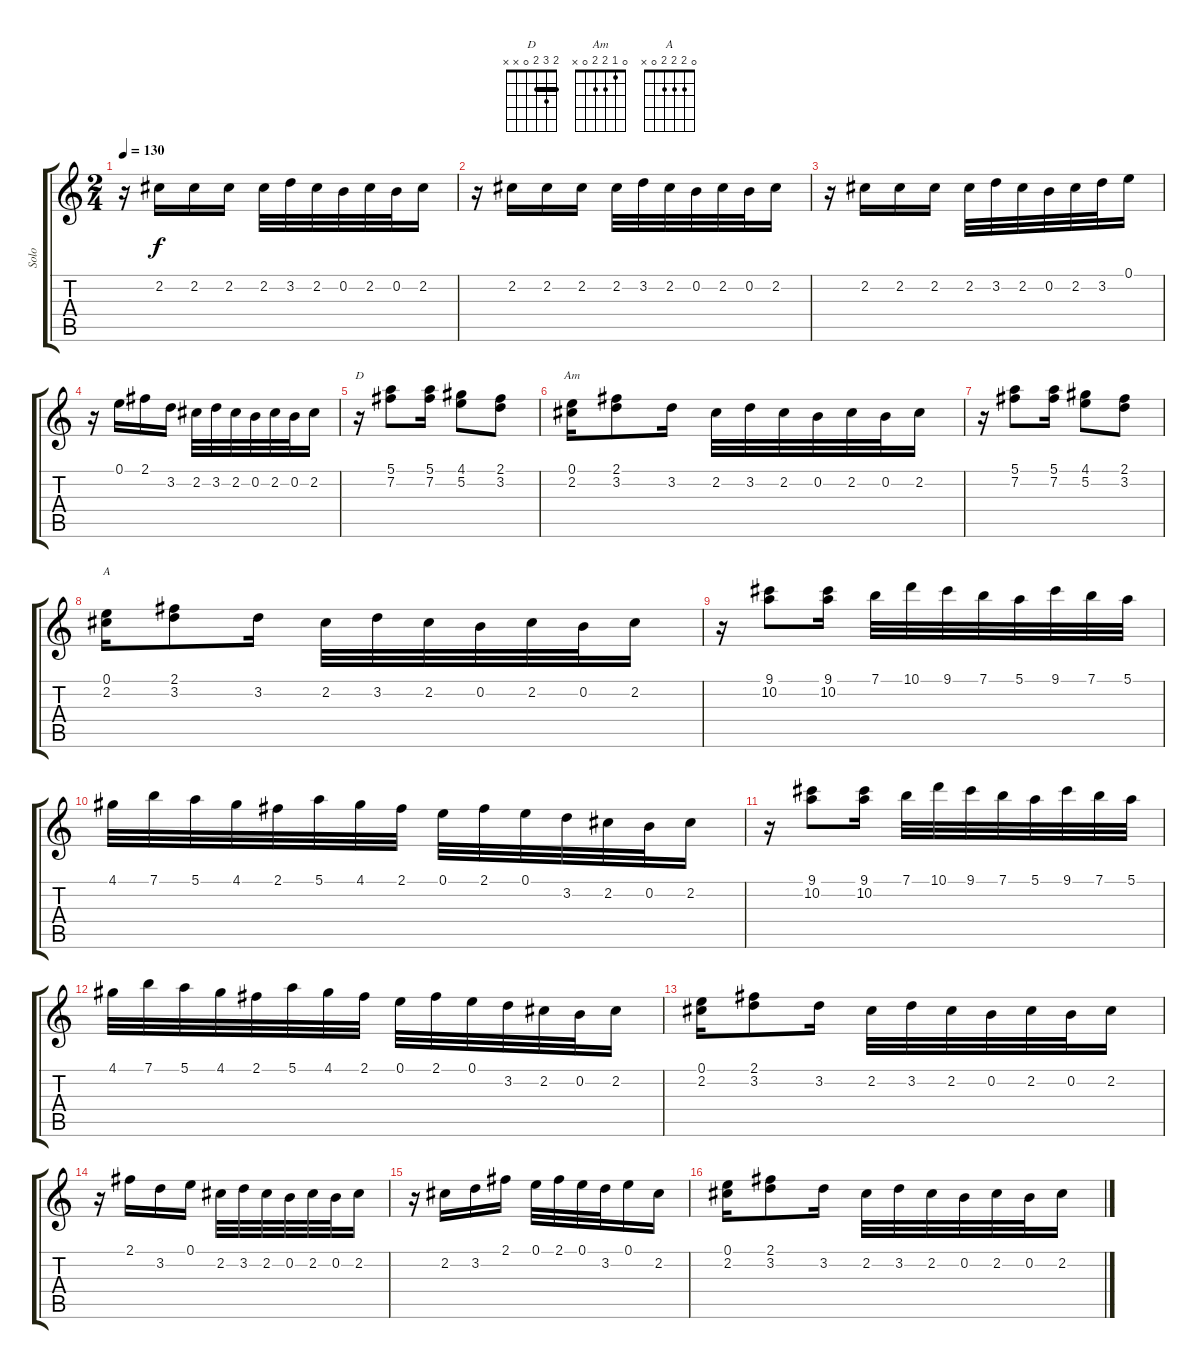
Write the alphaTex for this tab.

\track ("Solo" "Solo") {instrument acousticguitarnylon}
\staff {score tabs}
\tuning (E4 B3 G3 D3 A2 E2) {hide}
\chord ("D" 2 3 2 0 x x) {barre 2}
\chord ("Am" 0 1 2 2 0 x)
\chord ("A" 0 2 2 2 0 x)
\ts (2 4)
\tempo 130
\clef g2
\ks c
r.16{dy f} 2.2.16 2.2.16 2.2.16 2.2.32 3.2.32 2.2.32 0.2.32 2.2.32 0.2.32 2.2.16 |
r.16 2.2.16 2.2.16 2.2.16 2.2.32 3.2.32 2.2.32 0.2.32 2.2.32 0.2.32 2.2.16 |
r.16 2.2.16 2.2.16 2.2.16 2.2.32 3.2.32 2.2.32 0.2.32 2.2.32 3.2.32 0.1.16 |
r.16 0.1.16 2.1.16 3.2.16 2.2.32 3.2.32 2.2.32 0.2.32 2.2.32 0.2.32 2.2.16 |
r.16{ch "D"} (5.1 7.2).8 (5.1 7.2).16 (4.1 5.2).8 (2.1 3.2).8 |
(0.1 2.2).16{ch "Am"} (2.1 3.2).8 3.2.16 2.2.32 3.2.32 2.2.32 0.2.32 2.2.32 0.2.32 2.2.16 |
r.16 (5.1 7.2).8 (5.1 7.2).16 (4.1 5.2).8 (2.1 3.2).8 |
(0.1 2.2).16{ch "A"} (2.1 3.2).8 3.2.16 2.2.32 3.2.32 2.2.32 0.2.32 2.2.32 0.2.32 2.2.16 |
r.16 (9.1 10.2).8 (9.1 10.2).16 7.1.32 10.1.32 9.1.32 7.1.32 5.1.32 9.1.32 7.1.32 5.1.32 |
4.1.32 7.1.32 5.1.32 4.1.32 2.1.32 5.1.32 4.1.32 2.1.32 0.1.32 2.1.32 0.1.32 3.2.32 2.2.32 0.2.32 2.2.16 |
r.16 (9.1 10.2).8 (9.1 10.2).16 7.1.32 10.1.32 9.1.32 7.1.32 5.1.32 9.1.32 7.1.32 5.1.32 |
4.1.32 7.1.32 5.1.32 4.1.32 2.1.32 5.1.32 4.1.32 2.1.32 0.1.32 2.1.32 0.1.32 3.2.32 2.2.32 0.2.32 2.2.16 |
(0.1 2.2).16 (2.1 3.2).8 3.2.16 2.2.32 3.2.32 2.2.32 0.2.32 2.2.32 0.2.32 2.2.16 |
r.16 2.1.16 3.2.16 0.1.16 2.2.32 3.2.32 2.2.32 0.2.32 2.2.32 0.2.32 2.2.16 |
r.16 2.2.16 3.2.16 2.1.16 0.1.32 2.1.32 0.1.32 3.2.32 0.1.16 2.2.16 |
(0.1 2.2).16 (2.1 3.2).8 3.2.16 2.2.32 3.2.32 2.2.32 0.2.32 2.2.32 0.2.32 2.2.16
